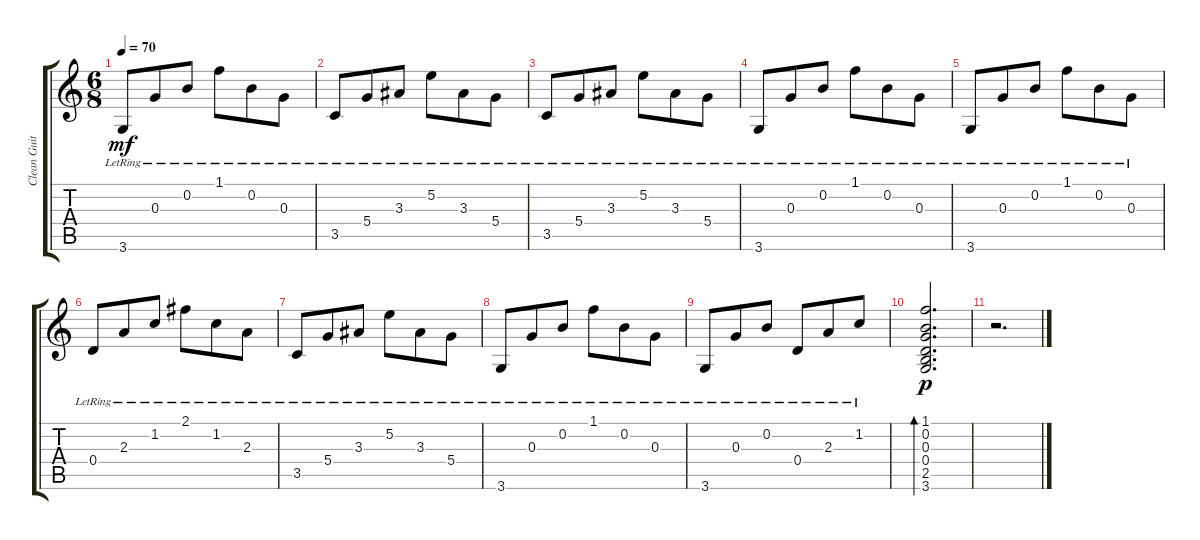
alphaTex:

\track ("Clean Guitar" "Clean Guit") {instrument electricguitarclean}
\staff {score tabs}
\tuning (E4 B3 G3 D3 A2 E2) {hide}
\ts (6 8)
\tempo 70
\clef g2
\ks c
3.6{lr}.8{dy mf} 0.3{lr}.8 0.2{lr}.8 1.1{lr}.8 0.2{lr}.8 0.3{lr}.8 |
3.5{lr}.8 5.4{lr}.8 3.3{lr}.8 5.2{lr}.8 3.3{lr}.8 5.4{lr}.8 |
3.5{lr}.8 5.4{lr}.8 3.3{lr}.8 5.2{lr}.8 3.3{lr}.8 5.4{lr}.8 |
3.6{lr}.8 0.3{lr}.8 0.2{lr}.8 1.1{lr}.8 0.2{lr}.8 0.3{lr}.8 |
3.6{lr}.8 0.3{lr}.8 0.2{lr}.8 1.1{lr}.8 0.2{lr}.8 0.3{lr}.8 |
0.4{lr}.8 2.3{lr}.8 1.2{lr}.8 2.1{lr}.8 1.2{lr}.8 2.3{lr}.8 |
3.5{lr}.8 5.4{lr}.8 3.3{lr}.8 5.2{lr}.8 3.3{lr}.8 5.4{lr}.8 |
3.6{lr}.8 0.3{lr}.8 0.2{lr}.8 1.1{lr}.8 0.2{lr}.8 0.3{lr}.8 |
3.6{lr}.8 0.3{lr}.8 0.2{lr}.8 0.4{lr}.8 2.3{lr}.8 1.2{lr}.8 |
(1.1 0.2 0.3 0.4 2.5 3.6).2{d bd 60 dy p} |
r.2{d}
